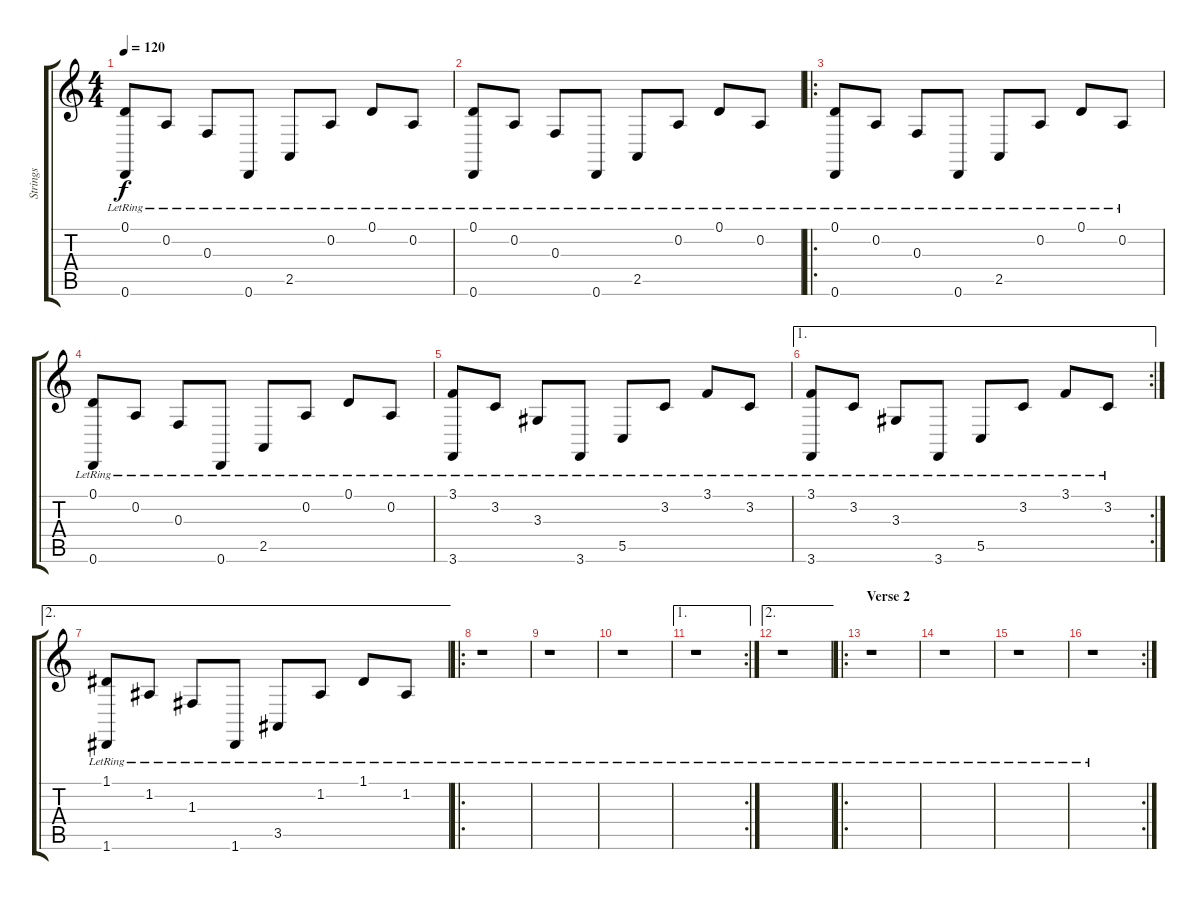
\track ("Strings" "Strings") {instrument stringensemble1}
\staff {score tabs}
\tuning (D4 A3 F3 C3 G2 D2) {hide}
\ts (4 4)
\tempo 120
\clef g2
\ks c
(0.1{lr} 0.6{lr}).8{dy f} 0.2{lr}.8 0.3{lr}.8 0.6{lr}.8 2.5{lr}.8 0.2{lr}.8 0.1{lr}.8 0.2{lr}.8 |
(0.1{lr} 0.6{lr}).8 0.2{lr}.8 0.3{lr}.8 0.6{lr}.8 2.5{lr}.8 0.2{lr}.8 0.1{lr}.8 0.2{lr}.8 |
\ro
(0.1{lr} 0.6{lr}).8 0.2{lr}.8 0.3{lr}.8 0.6{lr}.8 2.5{lr}.8 0.2{lr}.8 0.1{lr}.8 0.2{lr}.8 |
(0.1{lr} 0.6{lr}).8 0.2{lr}.8 0.3{lr}.8 0.6{lr}.8 2.5{lr}.8 0.2{lr}.8 0.1{lr}.8 0.2{lr}.8 |
(3.1{lr} 3.6{lr}).8 3.2{lr}.8 3.3{lr}.8 3.6{lr}.8 5.5{lr}.8 3.2{lr}.8 3.1{lr}.8 3.2{lr}.8 |
\ae 1
\rc 2
(3.1{lr} 3.6{lr}).8 3.2{lr}.8 3.3{lr}.8 3.6{lr}.8 5.5{lr}.8 3.2{lr}.8 3.1{lr}.8 3.2{lr}.8 |
\ae 2
(1.1{lr} 1.6{lr}).8 1.2{lr}.8 1.3{lr}.8 1.6{lr}.8 3.5{lr}.8 1.2{lr}.8 1.1{lr}.8 1.2{lr}.8 |
\ro
r.1{volume 7 instrument stringensemble1} |
r.1 |
r.1 |
\ae 1
\rc 2
r.1 |
\ae 2
r.1 |
\ro
\section ("" "Verse 2")
r.1 |
r.1 |
r.1 |
\rc 2
r.1
